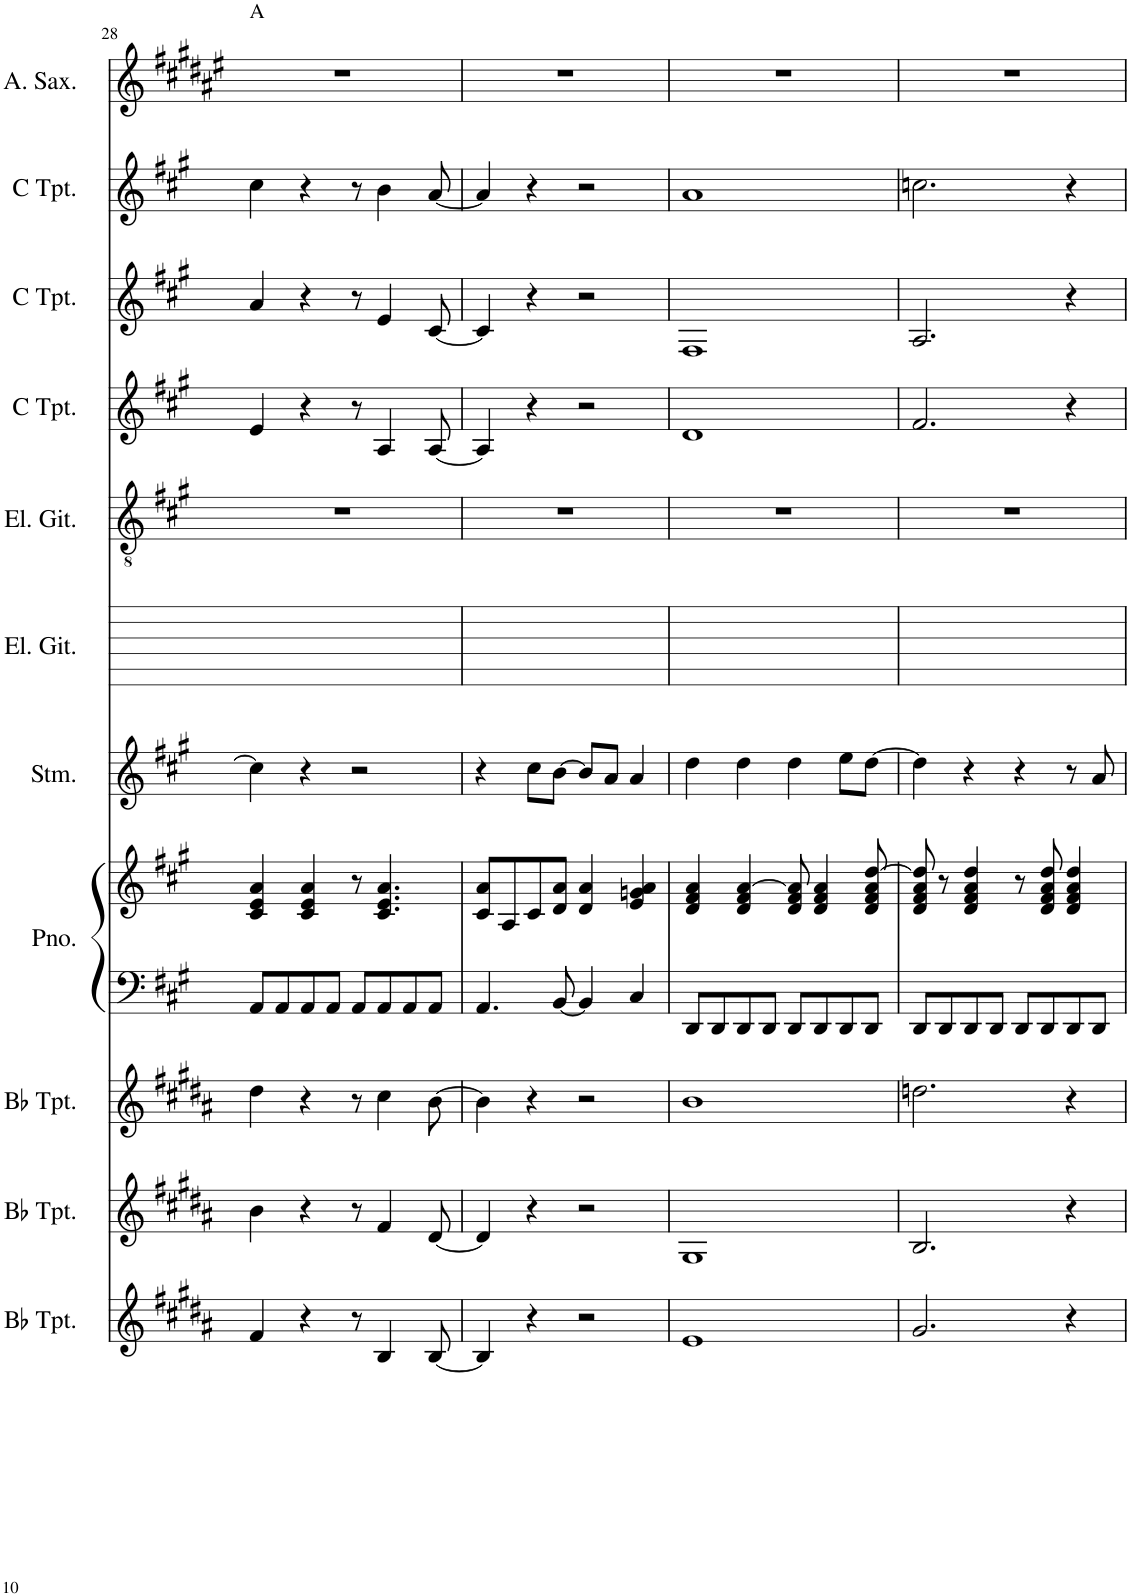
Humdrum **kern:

**kern	**kern	**kern	**kern	**kern	**kern	**kern	**kern	**kern	**kern	**kern	**kern
*part11	*part10	*part9	*part8	*part8	*part7	*part6	*part5	*part4	*part3	*part2	*part1
*staff12	*staff11	*staff10	*staff9	*staff8	*staff7	*staff6	*staff5	*staff4	*staff3	*staff2	*staff1
*I"Trompet in Bb	*I"Trompet in Bb	*I"Trompet in Bb	*I"Piano	*	*I"Stem	*I"Elektrische gitaar	*I"Elektrische gitaar	*I"Trompet in C	*I"Trompet in C	*I"Trompet in C	*I"Alt-saxofoon
*	*	*	*I'Pno.	*	*I'Stm.	*I'El. Git.	*I'El. Git.	*	*	*	*I'A. Sax.
!!LO:PB:g=z
*clefG2	*clefG2	*clefG2	*clefF4	*clefG2	*clefG2	*	*clefGv2	*clefG2	*clefG2	*clefG2	*clefG2
*Trd1c2	*Trd1c2	*Trd1c2	*	*	*	*	*	*Trd1c2	*Trd1c2	*Trd1c2	*Trd5c9
*k[f#c#g#d#a#]	*k[f#c#g#d#a#]	*k[f#c#g#d#a#]	*k[f#c#g#]	*k[f#c#g#]	*k[f#c#g#]	*k[f#c#g#]	*k[f#c#g#]	*k[f#c#g#]	*k[f#c#g#]	*k[f#c#g#]	*k[f#c#g#d#a#e#]
*M4/4	*M4/4	*M4/4	*M4/4	*M4/4	*M4/4	*M4/4	*M4/4	*M4/4	*M4/4	*M4/4	*M4/4
=28	=28	=28	=28	=28	=28	=28	=28	=28	=28	=28	=28
!	!	!	!	!	!	!	!	!	!	!	!LO:TX:a:t=A
4f#/	4b\	4dd#\	8AA/L	4c#/ 4e/ 4a/	4cc#\]	1r	1r	4e/	4a/	4cc#\	1r
.	.	.	8AA/	.	.	.	.	.	.	.	.
4r	4r	4r	8AA/	4c#/ 4e/ 4a/	4r	.	.	4r	4r	4r	.
.	.	.	8AA/J	.	.	.	.	.	.	.	.
8r	8r	8r	8AA/L	8r	2r	.	.	8r	8r	8r	.
4B/	4f#/	4cc#\	8AA/	4.c#/ 4.e/ 4.a/	.	.	.	4A/	4e/	4b\	.
.	.	.	8AA/	.	.	.	.	.	.	.	.
[8B/	[8d#/	[8b\	8AA/J	.	.	.	.	[8A/	[8c#/	[8a/	.
=29	=29	=29	=29	=29	=29	=29	=29	=29	=29	=29	=29
4B/]	4d#/]	4b\]	4.AA/	8c#/ 8a/L	4r	1r	1r	4A/]	4c#/]	4a/]	1r
.	.	.	.	8A/	.	.	.	.	.	.	.
4r	4r	4r	.	8c#/	8cc#\L	.	.	4r	4r	4r	.
.	.	.	[8BB/	8d/ 8a/J	[8b\J	.	.	.	.	.	.
2r	2r	2r	4BB/]	4d/ 4a/	8b/L]	.	.	2r	2r	2r	.
.	.	.	.	.	8a/J	.	.	.	.	.	.
.	.	.	4C#/	4e/ 4gn/ 4a/	4a/	.	.	.	.	.	.
=30	=30	=30	=30	=30	=30	=30	=30	=30	=30	=30	=30
1e	1G#	1b	8DD/L	4d/ 4f#/ 4a/	4dd\	1r	1r	1d	1F#	1a	1r
.	.	.	8DD/	.	.	.	.	.	.	.	.
.	.	.	8DD/	4d/ 4f#/ [4a/	4dd\	.	.	.	.	.	.
.	.	.	8DD/J	.	.	.	.	.	.	.	.
.	.	.	8DD/L	8d/ 8f#/ 8a/]	4dd\	.	.	.	.	.	.
.	.	.	8DD/	4d/ 4f#/ 4a/	.	.	.	.	.	.	.
.	.	.	8DD/	.	8ee\L	.	.	.	.	.	.
.	.	.	8DD/J	8d/ 8f#/ 8a/ [8dd/	[8dd\J	.	.	.	.	.	.
=31	=31	=31	=31	=31	=31	=31	=31	=31	=31	=31	=31
2.g#/	2.B/	2.ddn\	8DD/L	8d/ 8f#/ 8a/ 8dd/]	4dd\]	1r	1r	2.f#/	2.A/	2.ccn\	1r
.	.	.	8DD/	8r	.	.	.	.	.	.	.
.	.	.	8DD/	4d/ 4f#/ 4a/ 4dd/	4r	.	.	.	.	.	.
.	.	.	8DD/J	.	.	.	.	.	.	.	.
.	.	.	8DD/L	8r	4r	.	.	.	.	.	.
.	.	.	8DD/	8d/ 8f#/ 8a/ 8dd/	.	.	.	.	.	.	.
4r	4r	4r	8DD/	4d/ 4f#/ 4a/ 4dd/	8r	.	.	4r	4r	4r	.
.	.	.	8DD/J	.	8a/	.	.	.	.	.	.
=	=	=	=	=	=	=	=	=	=	=	=
*-	*-	*-	*-	*-	*-	*-	*-	*-	*-	*-	*-
